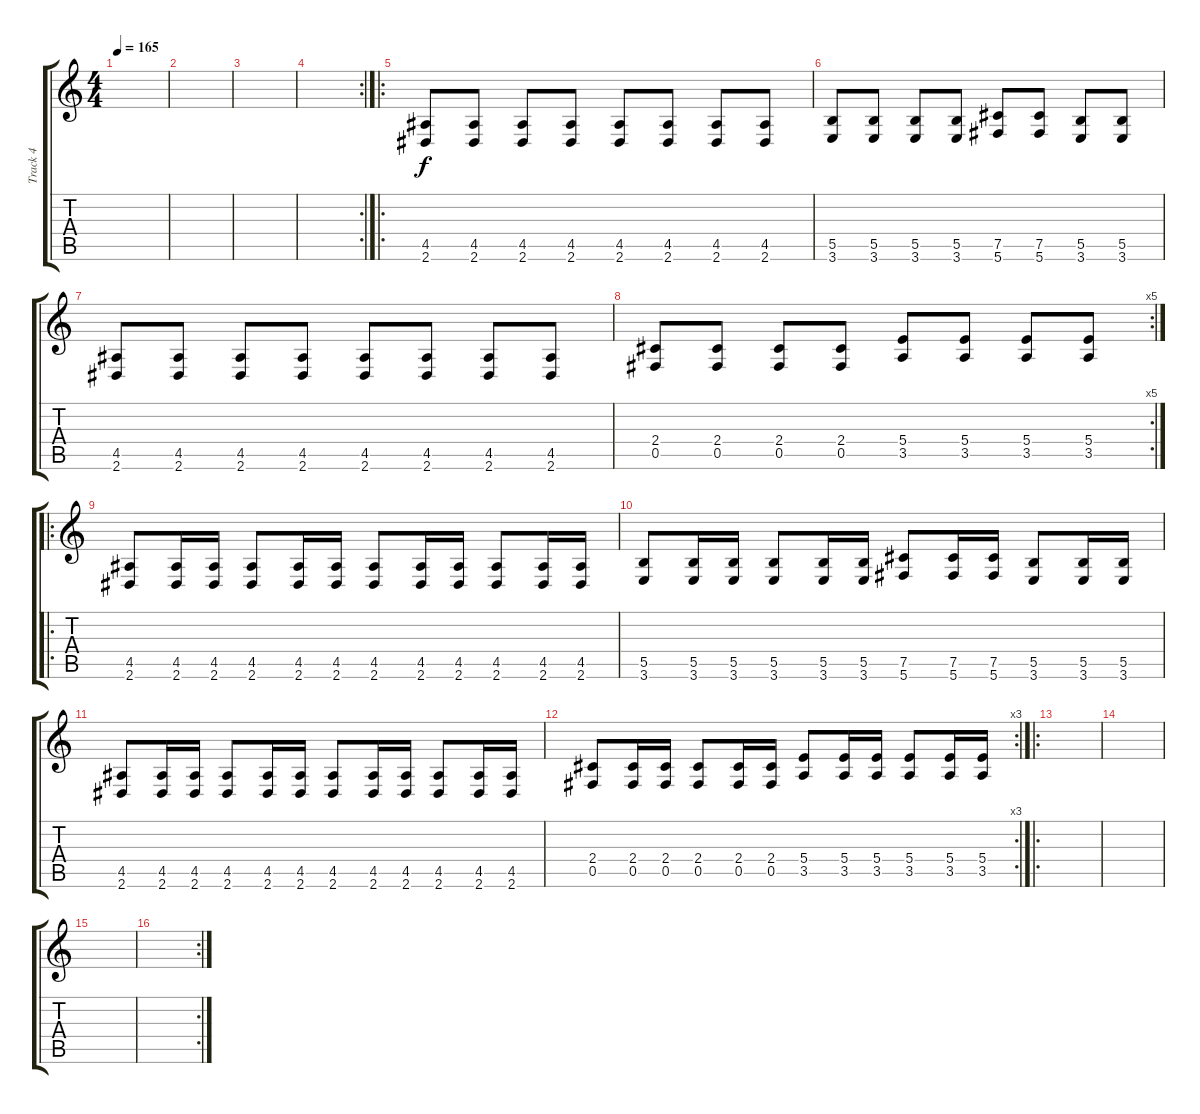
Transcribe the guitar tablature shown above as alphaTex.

\track ("Track 4" "Track 4") {instrument distortionguitar}
\staff {score tabs}
\tuning (Db4 Ab3 E3 B2 Gb2 Db2) {hide}
\ts (4 4)
\tempo 165
\clef g2
\ks c
|
|
|
\rc 2
|
\ro
(4.5 2.6).8 (4.5 2.6).8 (4.5 2.6).8 (4.5 2.6).8 (4.5 2.6).8 (4.5 2.6).8 (4.5 2.6).8 (4.5 2.6).8 |
(5.5 3.6).8 (5.5 3.6).8 (5.5 3.6).8 (5.5 3.6).8 (7.5 5.6).8 (7.5 5.6).8 (5.5 3.6).8 (5.5 3.6).8 |
(4.5 2.6).8 (4.5 2.6).8 (4.5 2.6).8 (4.5 2.6).8 (4.5 2.6).8 (4.5 2.6).8 (4.5 2.6).8 (4.5 2.6).8 |
\rc 5
(2.4 0.5).8 (2.4 0.5).8 (2.4 0.5).8 (2.4 0.5).8 (5.4 3.5).8 (5.4 3.5).8 (5.4 3.5).8 (5.4 3.5).8 |
\ro
(4.5 2.6).8 (4.5 2.6).16 (4.5 2.6).16 (4.5 2.6).8 (4.5 2.6).16 (4.5 2.6).16 (4.5 2.6).8 (4.5 2.6).16 (4.5 2.6).16 (4.5 2.6).8 (4.5 2.6).16 (4.5 2.6).16 |
(5.5 3.6).8 (5.5 3.6).16 (5.5 3.6).16 (5.5 3.6).8 (5.5 3.6).16 (5.5 3.6).16 (7.5 5.6).8 (7.5 5.6).16 (7.5 5.6).16 (5.5 3.6).8 (5.5 3.6).16 (5.5 3.6).16 |
(4.5 2.6).8 (4.5 2.6).16 (4.5 2.6).16 (4.5 2.6).8 (4.5 2.6).16 (4.5 2.6).16 (4.5 2.6).8 (4.5 2.6).16 (4.5 2.6).16 (4.5 2.6).8 (4.5 2.6).16 (4.5 2.6).16 |
\rc 3
(2.4 0.5).8 (2.4 0.5).16 (2.4 0.5).16 (2.4 0.5).8 (2.4 0.5).16 (2.4 0.5).16 (5.4 3.5).8 (5.4 3.5).16 (5.4 3.5).16 (5.4 3.5).8 (5.4 3.5).16 (5.4 3.5).16 |
\ro
|
|
|
\rc 2
